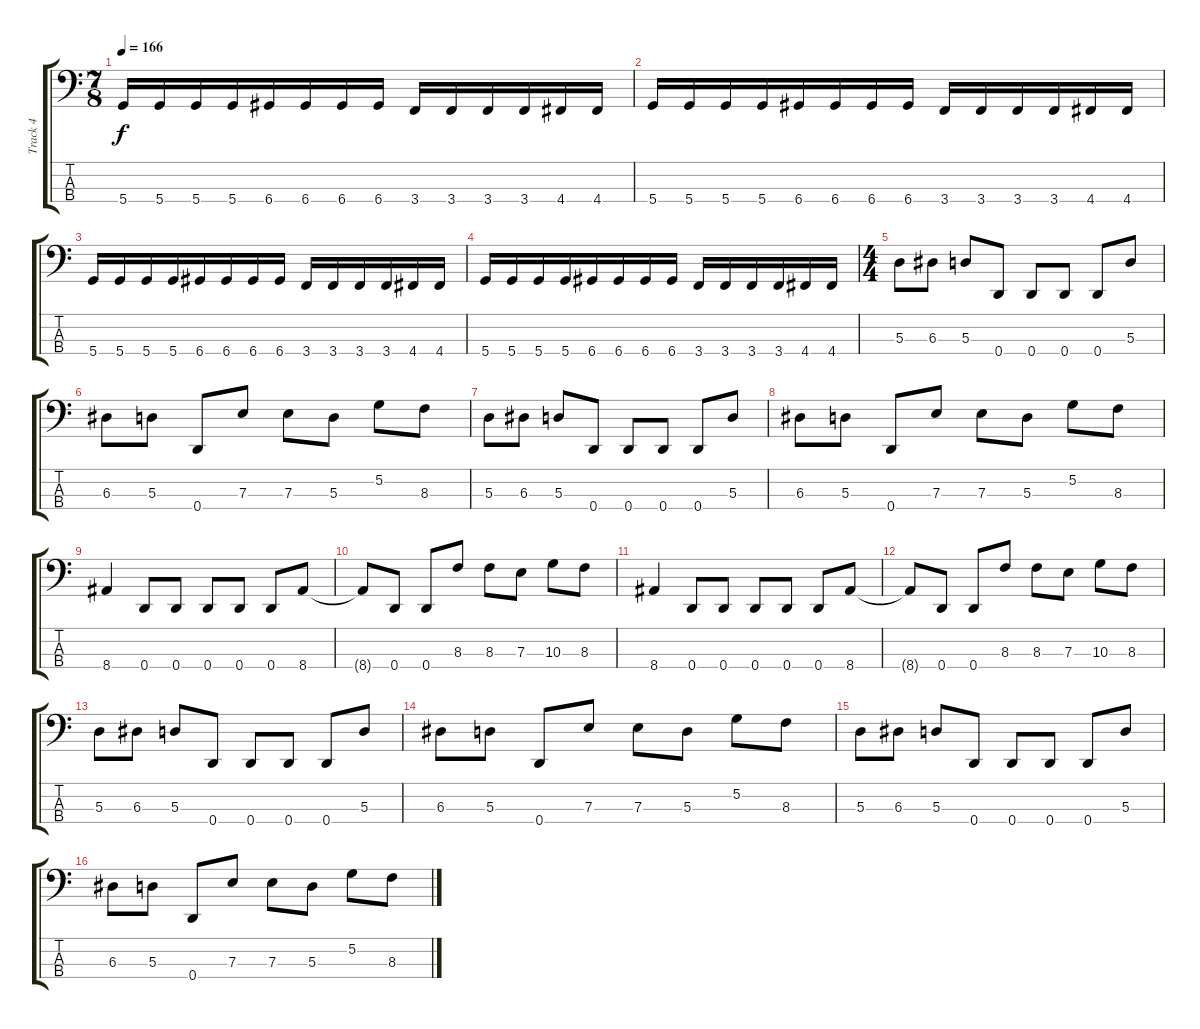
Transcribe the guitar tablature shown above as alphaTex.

\track ("Track 4" "Track 4") {instrument electricbasspick}
\staff {score tabs}
\tuning (G2 D2 A1 D1) {hide}
\ts (7 8)
\tempo 166
\clef f4
\ks c
5.4.16{dy f} 5.4.16 5.4.16 5.4.16 6.4.16 6.4.16 6.4.16 6.4.16 3.4.16 3.4.16 3.4.16 3.4.16 4.4.16 4.4.16 |
5.4.16 5.4.16 5.4.16 5.4.16 6.4.16 6.4.16 6.4.16 6.4.16 3.4.16 3.4.16 3.4.16 3.4.16 4.4.16 4.4.16 |
5.4.16 5.4.16 5.4.16 5.4.16 6.4.16 6.4.16 6.4.16 6.4.16 3.4.16 3.4.16 3.4.16 3.4.16 4.4.16 4.4.16 |
5.4.16 5.4.16 5.4.16 5.4.16 6.4.16 6.4.16 6.4.16 6.4.16 3.4.16 3.4.16 3.4.16 3.4.16 4.4.16 4.4.16 |
\ts (4 4)
5.3.8 6.3.8 5.3.8 0.4.8 0.4.8 0.4.8 0.4.8 5.3.8 |
6.3.8 5.3.8 0.4.8 7.3.8 7.3.8 5.3.8 5.2.8 8.3.8 |
5.3.8 6.3.8 5.3.8 0.4.8 0.4.8 0.4.8 0.4.8 5.3.8 |
6.3.8 5.3.8 0.4.8 7.3.8 7.3.8 5.3.8 5.2.8 8.3.8 |
8.4.4 0.4.8 0.4.8 0.4.8 0.4.8 0.4.8 8.4.8 |
8.4{t}.8 0.4.8 0.4.8 8.3.8 8.3.8 7.3.8 10.3.8 8.3.8 |
8.4.4 0.4.8 0.4.8 0.4.8 0.4.8 0.4.8 8.4.8 |
8.4{t}.8 0.4.8 0.4.8 8.3.8 8.3.8 7.3.8 10.3.8 8.3.8 |
5.3.8 6.3.8 5.3.8 0.4.8 0.4.8 0.4.8 0.4.8 5.3.8 |
6.3.8 5.3.8 0.4.8 7.3.8 7.3.8 5.3.8 5.2.8 8.3.8 |
5.3.8 6.3.8 5.3.8 0.4.8 0.4.8 0.4.8 0.4.8 5.3.8 |
6.3.8 5.3.8 0.4.8 7.3.8 7.3.8 5.3.8 5.2.8 8.3.8
